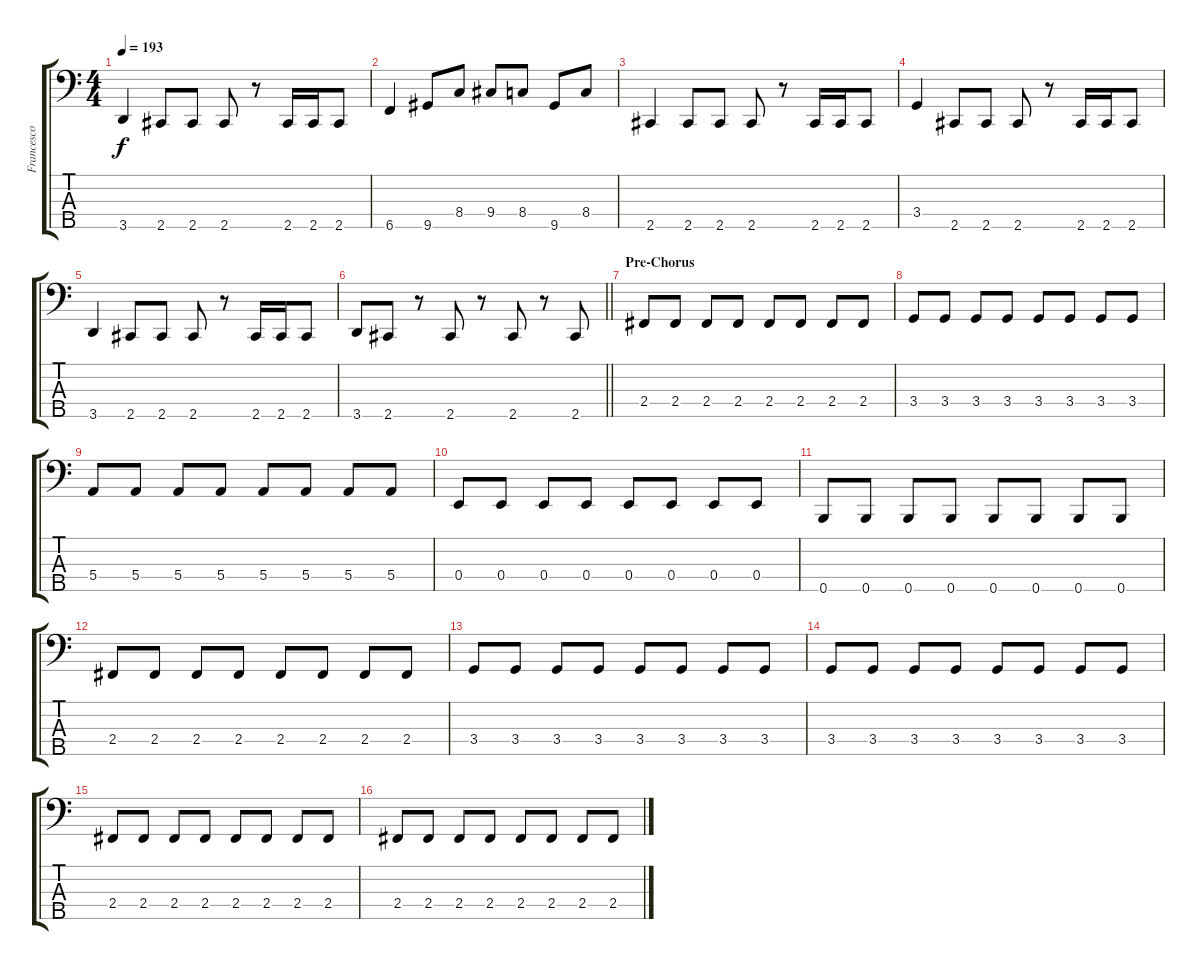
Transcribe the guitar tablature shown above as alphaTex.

\track ("Francesco Bucci (5-String)" "Francesco ") {instrument electricbassfinger}
\staff {score tabs}
\tuning (G2 D2 A1 E1 B0) {hide}
\ts (4 4)
\tempo 193
\clef f4
\ks c
3.5.4{dy f} 2.5.8 2.5.8 2.5.8 r.8 2.5.16 2.5.16 2.5.8 |
6.5.4 9.5.8 8.4.8 9.4.8 8.4.8 9.5.8 8.4.8 |
2.5.4 2.5.8 2.5.8 2.5.8 r.8 2.5.16 2.5.16 2.5.8 |
3.4.4 2.5.8 2.5.8 2.5.8 r.8 2.5.16 2.5.16 2.5.8 |
3.5.4 2.5.8 2.5.8 2.5.8 r.8 2.5.16 2.5.16 2.5.8 |
\barLineRight lightlight
3.5.8 2.5.8 r.8 2.5.8 r.8 2.5.8 r.8 2.5.8 |
\section ("" "Pre-Chorus")
2.4.8 2.4.8 2.4.8 2.4.8 2.4.8 2.4.8 2.4.8 2.4.8 |
3.4.8 3.4.8 3.4.8 3.4.8 3.4.8 3.4.8 3.4.8 3.4.8 |
5.4.8 5.4.8 5.4.8 5.4.8 5.4.8 5.4.8 5.4.8 5.4.8 |
0.4.8 0.4.8 0.4.8 0.4.8 0.4.8 0.4.8 0.4.8 0.4.8 |
0.5.8 0.5.8 0.5.8 0.5.8 0.5.8 0.5.8 0.5.8 0.5.8 |
2.4.8 2.4.8 2.4.8 2.4.8 2.4.8 2.4.8 2.4.8 2.4.8 |
3.4.8 3.4.8 3.4.8 3.4.8 3.4.8 3.4.8 3.4.8 3.4.8 |
3.4.8 3.4.8 3.4.8 3.4.8 3.4.8 3.4.8 3.4.8 3.4.8 |
2.4.8 2.4.8 2.4.8 2.4.8 2.4.8 2.4.8 2.4.8 2.4.8 |
2.4.8 2.4.8 2.4.8 2.4.8 2.4.8 2.4.8 2.4.8 2.4.8
